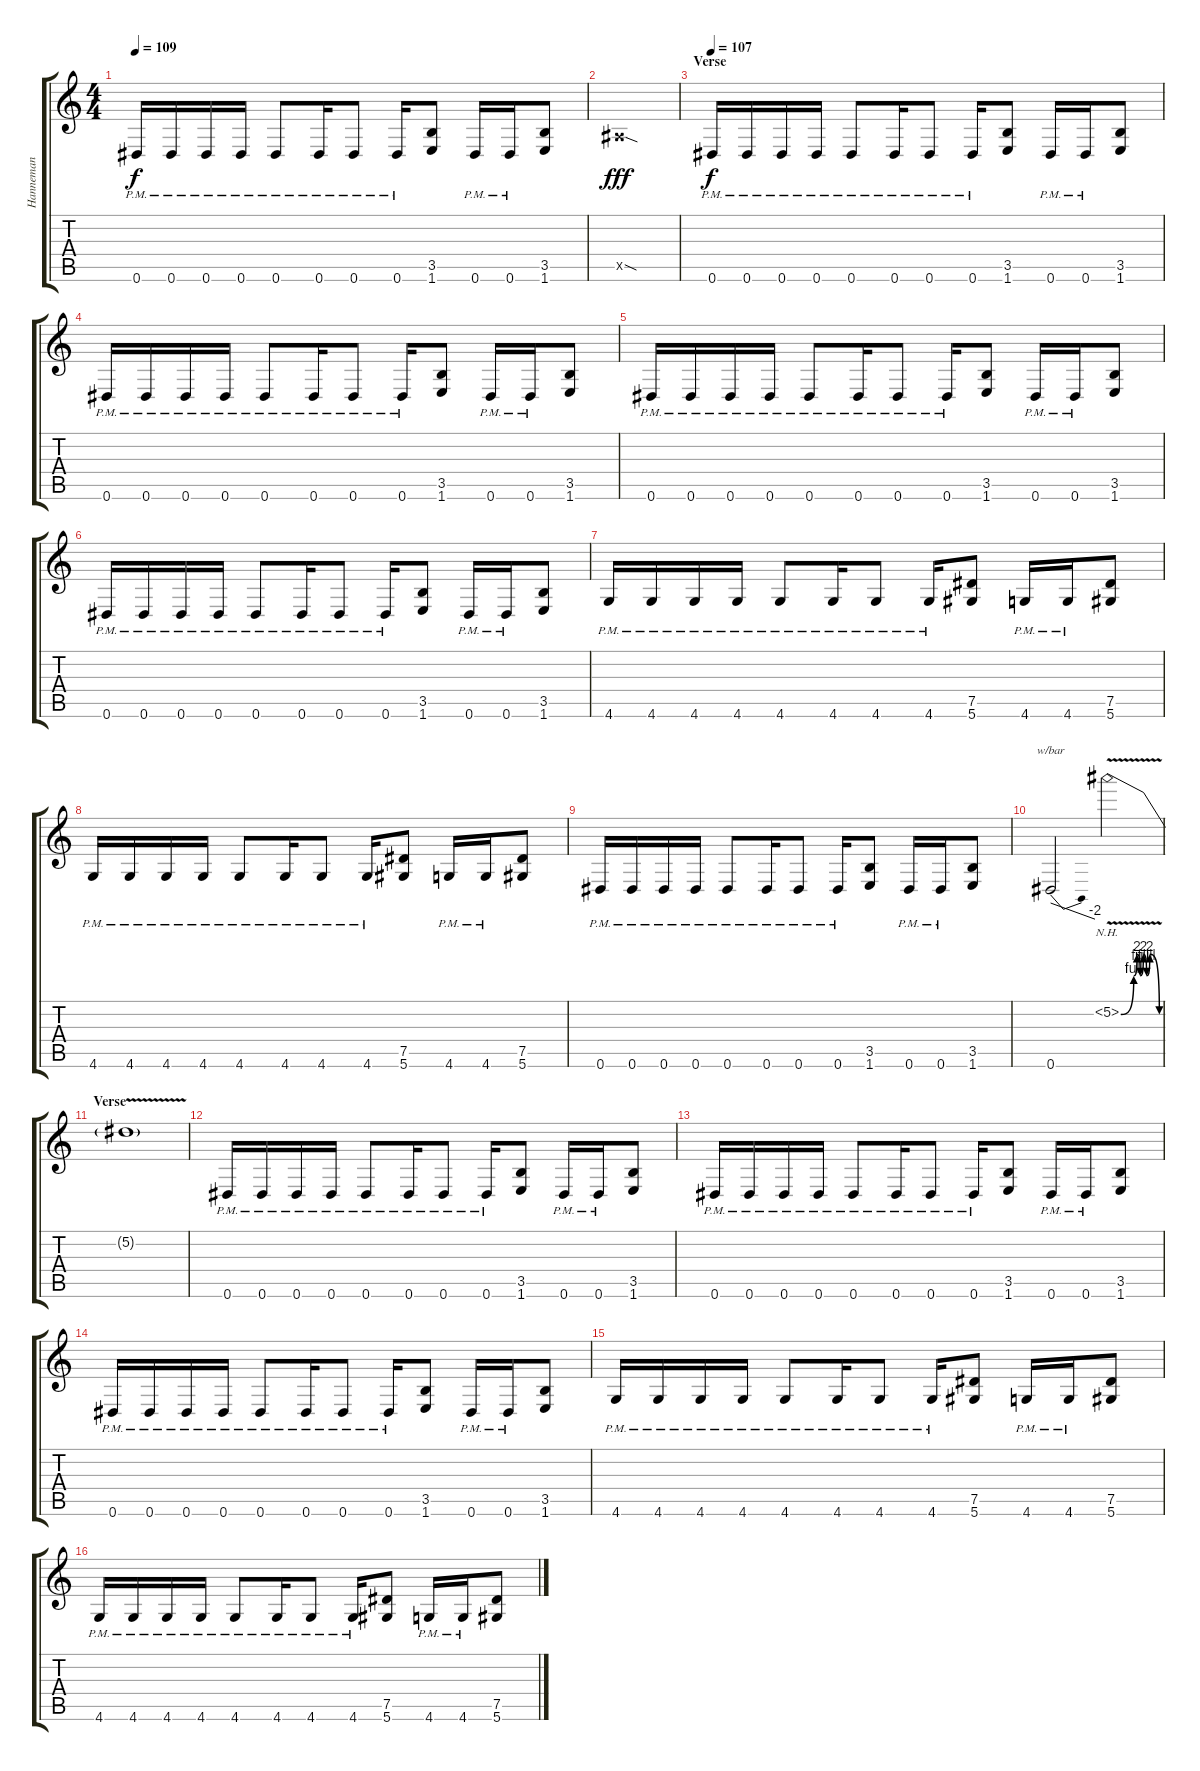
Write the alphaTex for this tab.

\track ("Hanneman" "Hanneman") {instrument distortionguitar}
\staff {score tabs}
\tuning (Eb4 Bb3 Gb3 Db3 Ab2 Eb2) {hide}
\ts (4 4)
\tempo 109
\clef g2
\ks c
0.6{pm}.16{dy f} 0.6{pm}.16 0.6{pm}.16 0.6{pm}.16 0.6{pm}.8 0.6{pm}.16 0.6{pm}.8 0.6{pm}.16 (3.5 1.6).8 0.6{pm}.16 0.6{pm}.16 (3.5 1.6).8 |
2.5{sod x}.1{dy fff} |
\section ("" "Verse")
\tempo 107
0.6{pm}.16{dy f} 0.6{pm}.16 0.6{pm}.16 0.6{pm}.16 0.6{pm}.8 0.6{pm}.16 0.6{pm}.8 0.6{pm}.16 (3.5 1.6).8 0.6{pm}.16 0.6{pm}.16 (3.5 1.6).8 |
0.6{pm}.16 0.6{pm}.16 0.6{pm}.16 0.6{pm}.16 0.6{pm}.8 0.6{pm}.16 0.6{pm}.8 0.6{pm}.16 (3.5 1.6).8 0.6{pm}.16 0.6{pm}.16 (3.5 1.6).8 |
0.6{pm}.16 0.6{pm}.16 0.6{pm}.16 0.6{pm}.16 0.6{pm}.8 0.6{pm}.16 0.6{pm}.8 0.6{pm}.16 (3.5 1.6).8 0.6{pm}.16 0.6{pm}.16 (3.5 1.6).8 |
0.6{pm}.16 0.6{pm}.16 0.6{pm}.16 0.6{pm}.16 0.6{pm}.8 0.6{pm}.16 0.6{pm}.8 0.6{pm}.16 (3.5 1.6).8 0.6{pm}.16 0.6{pm}.16 (3.5 1.6).8 |
4.6{pm}.16 4.6{pm}.16 4.6{pm}.16 4.6{pm}.16 4.6{pm}.8 4.6{pm}.16 4.6{pm}.8 4.6{pm}.16 (7.5 5.6).8 4.6{pm}.16 4.6{pm}.16 (7.5 5.6).8 |
4.6{pm}.16 4.6{pm}.16 4.6{pm}.16 4.6{pm}.16 4.6{pm}.8 4.6{pm}.16 4.6{pm}.8 4.6{pm}.16 (7.5 5.6).8 4.6{pm}.16 4.6{pm}.16 (7.5 5.6).8 |
0.6{pm}.16 0.6{pm}.16 0.6{pm}.16 0.6{pm}.16 0.6{pm}.8 0.6{pm}.16 0.6{pm}.8 0.6{pm}.16 (3.5 1.6).8 0.6{pm}.16 0.6{pm}.16 (3.5 1.6).8 |
0.6.2{tbe (dive default 0 0 60 -8)} 5.2{be (custom 0 0 20 4 25 8 30 4 35 8 40 4 45 8 60 0) nh v}.2 |
\section ("" "Verse")
5.2{t}.1{volume 0} |
0.6{pm}.16{volume 16 balance 4} 0.6{pm}.16 0.6{pm}.16 0.6{pm}.16 0.6{pm}.8 0.6{pm}.16 0.6{pm}.8 0.6{pm}.16 (3.5 1.6).8 0.6{pm}.16 0.6{pm}.16 (3.5 1.6).8 |
0.6{pm}.16 0.6{pm}.16 0.6{pm}.16 0.6{pm}.16 0.6{pm}.8 0.6{pm}.16 0.6{pm}.8 0.6{pm}.16 (3.5 1.6).8 0.6{pm}.16 0.6{pm}.16 (3.5 1.6).8 |
0.6{pm}.16 0.6{pm}.16 0.6{pm}.16 0.6{pm}.16 0.6{pm}.8 0.6{pm}.16 0.6{pm}.8 0.6{pm}.16 (3.5 1.6).8 0.6{pm}.16 0.6{pm}.16 (3.5 1.6).8 |
4.6{pm}.16 4.6{pm}.16 4.6{pm}.16 4.6{pm}.16 4.6{pm}.8 4.6{pm}.16 4.6{pm}.8 4.6{pm}.16 (7.5 5.6).8 4.6{pm}.16 4.6{pm}.16 (7.5 5.6).8 |
4.6{pm}.16 4.6{pm}.16 4.6{pm}.16 4.6{pm}.16 4.6{pm}.8 4.6{pm}.16 4.6{pm}.8 4.6{pm}.16 (7.5 5.6).8 4.6{pm}.16 4.6{pm}.16 (7.5 5.6).8
